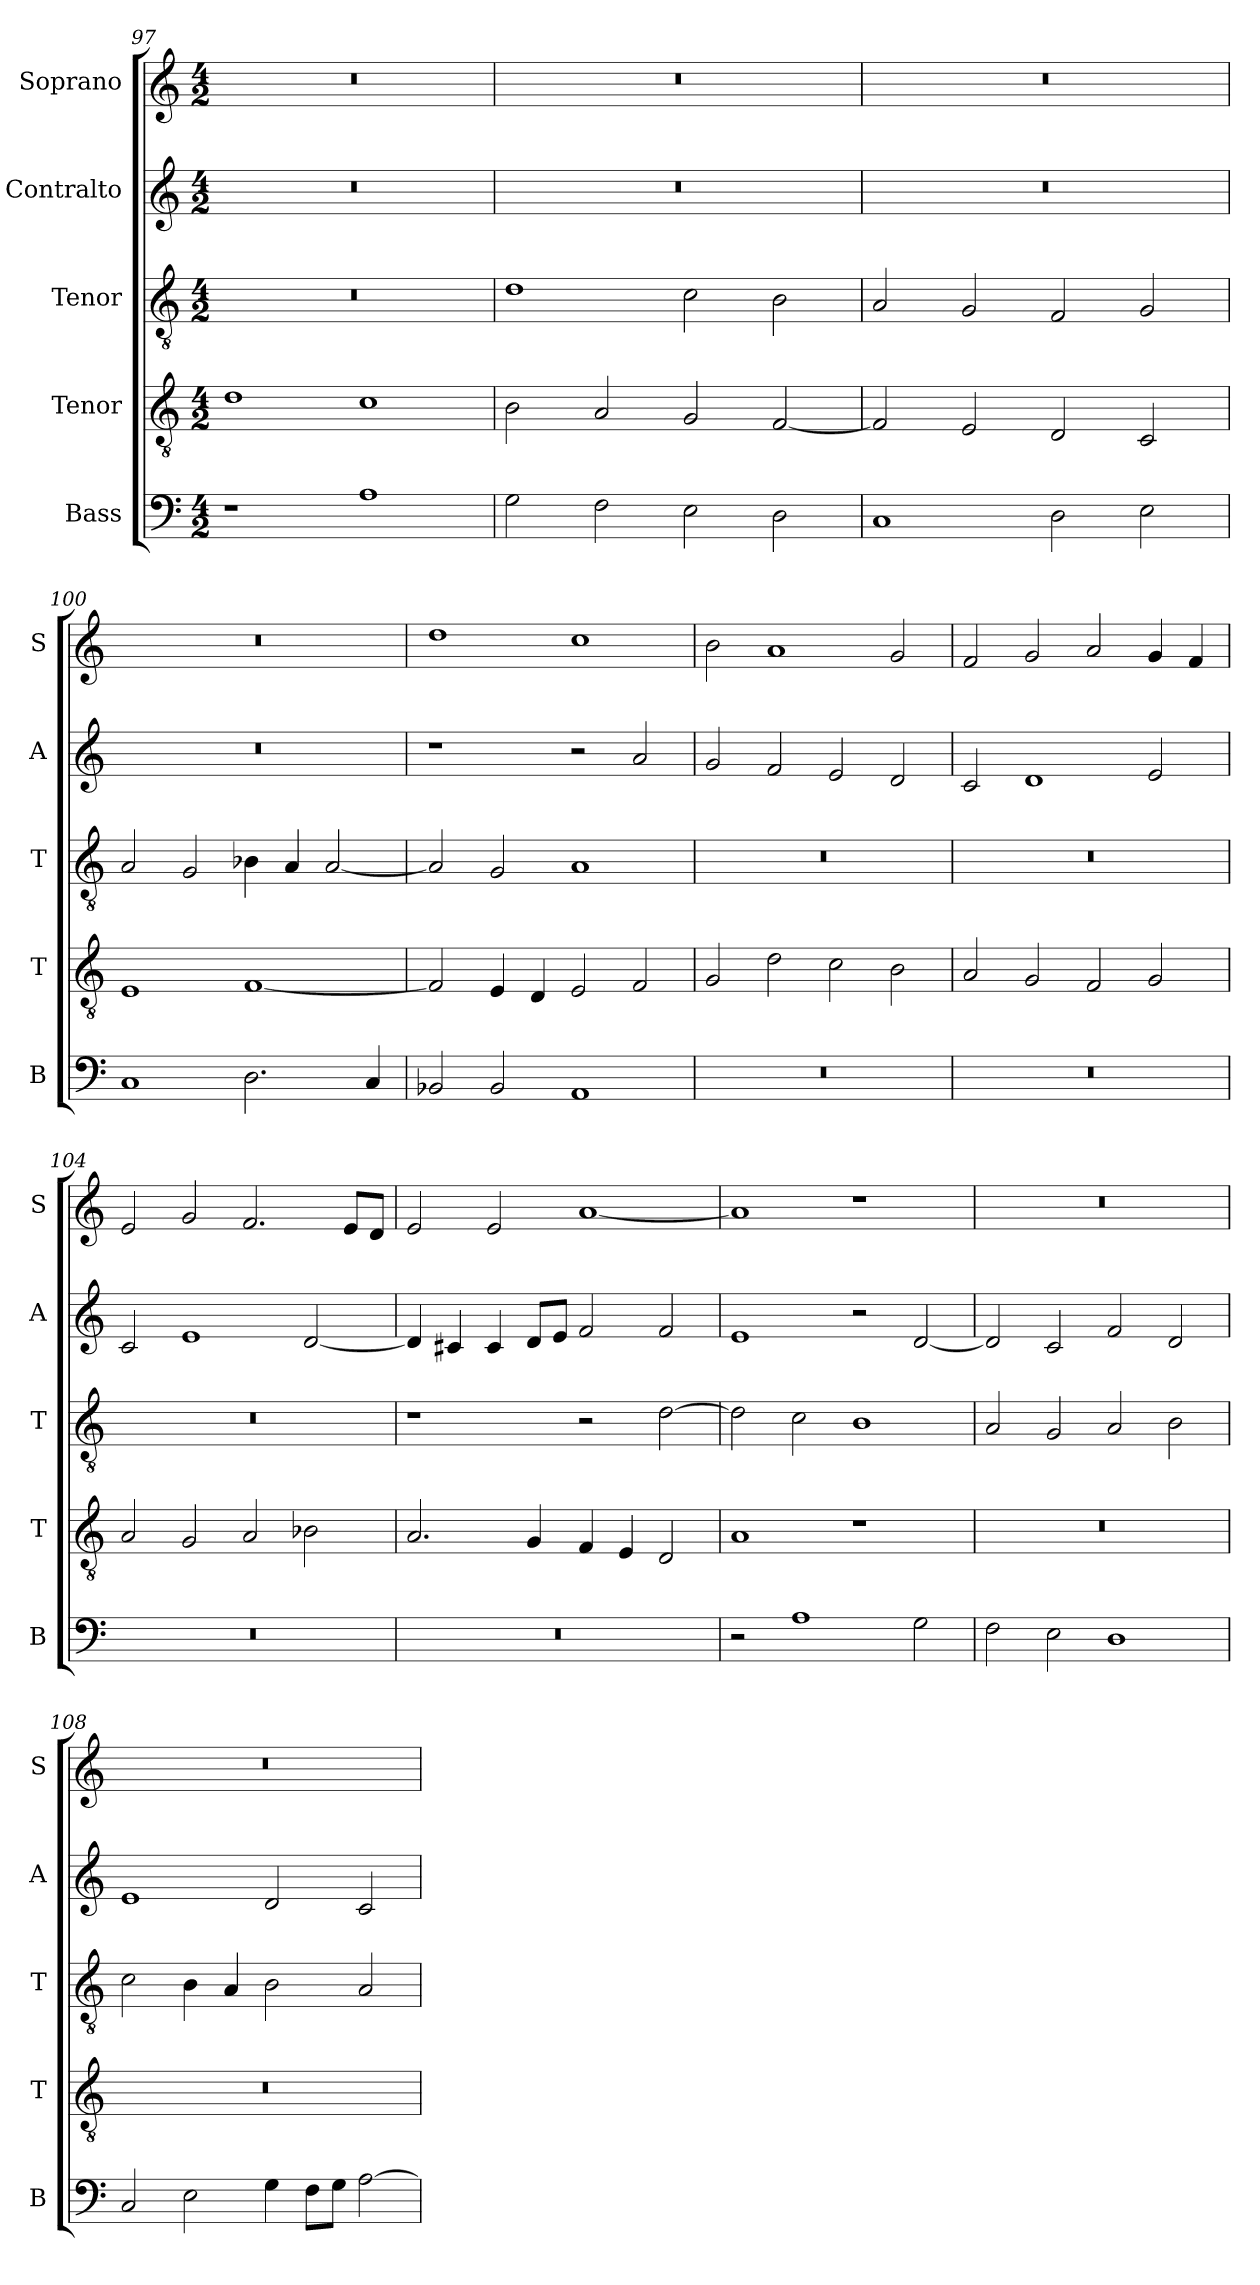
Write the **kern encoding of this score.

**kern	**kern	**kern	**kern	**kern
*part5	*part4	*part3	*part2	*part1
*staff5	*staff4	*staff3	*staff2	*staff1
*I"Bass	*I"Tenor	*I"Tenor	*I"Contralto	*I"Soprano
*I'B	*I'T	*I'T	*I'A	*I'S
*clefF4	*clefGv2	*clefGv2	*clefG2	*clefG2
*k[]	*k[]	*k[]	*k[]	*k[]
*D:dor	*D:dor	*D:dor	*D:dor	*D:dor
*M4/2	*M4/2	*M4/2	*M4/2	*M4/2
=97	=97	=97	=97	=97
1r	1d	0r	0r	0r
1A	1c	.	.	.
=98	=98	=98	=98	=98
2G	2B	1d	0r	0r
2F	2A	.	.	.
2E	2G	2c	.	.
2D	[2F	2B	.	.
=99	=99	=99	=99	=99
1C	2F]	2A	0r	0r
.	2E	2G	.	.
2D	2D	2F	.	.
2E	2C	2G	.	.
=100	=100	=100	=100	=100
1C	1E	2A	0r	0r
.	.	2G	.	.
2.D	[1F	4B-X	.	.
.	.	4A	.	.
.	.	[2A	.	.
4C	.	.	.	.
=101	=101	=101	=101	=101
2BB-X	2F]	2A]	1r	1dd
2BB-	4E	2G	.	.
.	4D	.	.	.
1AA	2E	1A	2r	1cc
.	2F	.	2a	.
=102	=102	=102	=102	=102
0r	2G	0r	2g	2b
.	2d	.	2f	1a
.	2c	.	2e	.
.	2B	.	2d	2g
=103	=103	=103	=103	=103
0r	2A	0r	2c	2f
.	2G	.	1d	2g
.	2F	.	.	2a
.	2G	.	2e	4g
.	.	.	.	4f
=104	=104	=104	=104	=104
0r	2A	0r	2c	2e
.	2G	.	1e	2g
.	2A	.	.	2.f
.	2B-X	.	[2d	.
.	.	.	.	8e/L
.	.	.	.	8d/J
=105	=105	=105	=105	=105
0r	2.A	1r	4d]	2e
.	.	.	4c#X	.
.	.	.	4c#	2e
.	4G	.	8d/L	.
.	.	.	8e/J	.
.	4F	2r	2f	[1a
.	4E	.	.	.
.	2D	[2d	2f	.
=106	=106	=106	=106	=106
2r	1A	2d]	1e	1a]
1A	.	2c	.	.
.	1r	1B	2r	1r
2G	.	.	[2d	.
=107	=107	=107	=107	=107
2F	0r	2A	2d]	0r
2E	.	2G	2c	.
1D	.	2A	2f	.
.	.	2B	2d	.
=108	=108	=108	=108	=108
2C	0r	2c	1e	0r
2E	.	4B	.	.
.	.	4A	.	.
4G	.	2B	2d	.
8F\L	.	.	.	.
8G\J	.	.	.	.
[2A	.	2A	2c	.
=	=	=	=	=
*-	*-	*-	*-	*-
